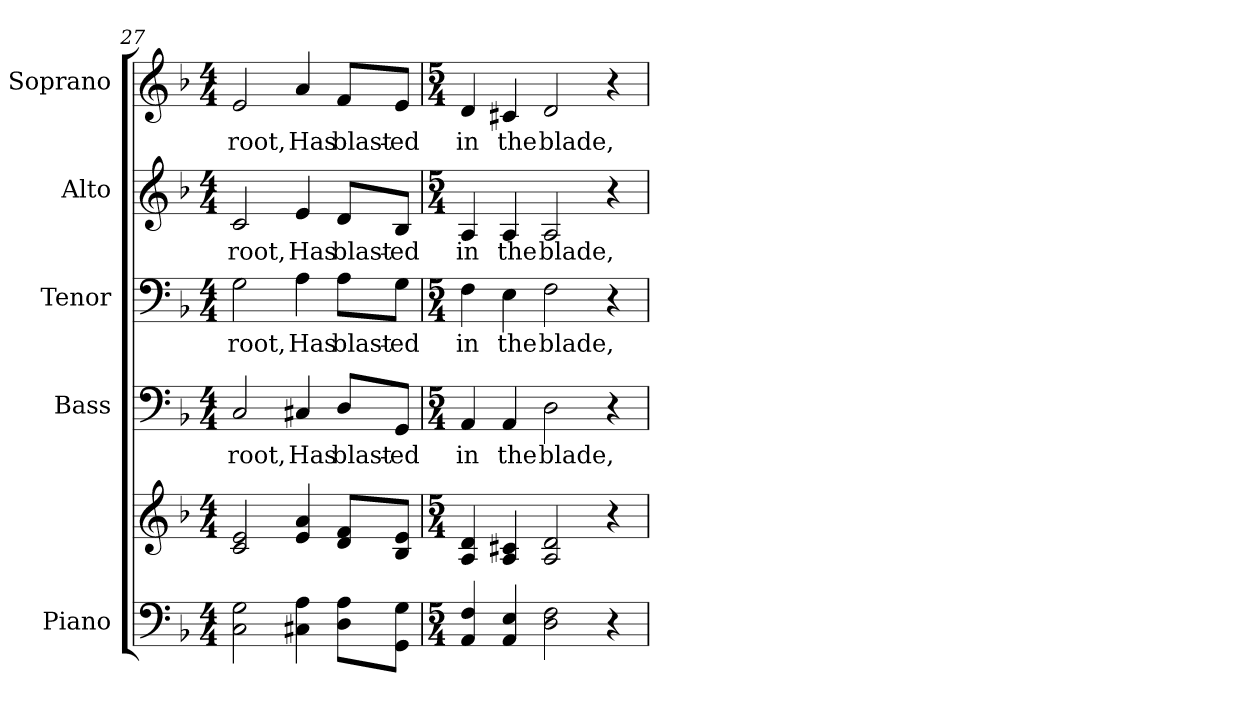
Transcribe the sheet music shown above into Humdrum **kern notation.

**kern	**kern	**kern	**text	**kern	**text	**kern	**text	**kern	**text
*part5	*part5	*part4	*part4	*part3	*part3	*part2	*part2	*part1	*part1
*staff6	*staff5	*staff4	*staff4	*staff3	*staff3	*staff2	*staff2	*staff1	*staff1
*I"Piano	*	*I"Bass	*	*I"Tenor	*	*I"Alto	*	*I"Soprano	*
*I'Pno.	*	*I'B.	*	*I'T.	*	*I'A.	*	*I'S.	*
!!LO:PB:g=z
*clefF4	*clefG2	*clefF4	*	*clefF4	*	*clefG2	*	*clefG2	*
*k[b-]	*k[b-]	*k[b-]	*	*k[b-]	*	*k[b-]	*	*k[b-]	*
*F:	*F:	*F:	*	*F:	*	*F:	*	*F:	*
*M4/4	*M4/4	*M4/4	*	*M4/4	*	*M4/4	*	*M4/4	*
=27	=27	=27	=27	=27	=27	=27	=27	=27	=27
!	!	!	!LO:LY:b:color=#000000	!	!	!	!	!	!
!	!	!	!	!	!LO:LY:b:color=#000000	!	!	!	!
!	!	!	!	!	!	!	!LO:LY:b:color=#000000	!	!
!	!	!	!	!	!	!	!	!	!LO:LY:b:color=#000000
2Ci\ 2Gi	2ci/ 2ei	2Ci/	root,	2Gi\	root,	2ci/	root,	2ei/	root,
!	!	!	!LO:LY:b:color=#000000	!	!	!	!	!	!
!	!	!	!	!	!LO:LY:b:color=#000000	!	!	!	!
!	!	!	!	!	!	!	!LO:LY:b:color=#000000	!	!
!	!	!	!	!	!	!	!	!	!LO:LY:b:color=#000000
4C#Xi\ 4Ai	4ei/ 4ai	4C#Xi/	Has	4Ai\	Has	4ei/	Has	4ai/	Has
!	!	!	!LO:LY:b:color=#000000	!	!	!	!	!	!
!	!	!	!	!	!LO:LY:b:color=#000000	!	!	!	!
!	!	!	!	!	!	!	!LO:LY:b:color=#000000	!	!
!	!	!	!	!	!	!	!	!	!LO:LY:b:color=#000000
8Di\ 8AiL	8di/ 8fiL	8Di/L	blast-	8Ai\L	blast-	8di/L	blast-	8fi/L	blast-
!	!	!	!LO:LY:b:color=#000000	!	!	!	!	!	!
!	!	!	!	!	!LO:LY:b:color=#000000	!	!	!	!
!	!	!	!	!	!	!	!LO:LY:b:color=#000000	!	!
!	!	!	!	!	!	!	!	!	!LO:LY:b:color=#000000
8GGi\ 8GiJ	8B-i/ 8eiJ	8GGi/J	-ed	8Gi\J	-ed	8B-i/J	-ed	8ei/J	-ed
=28	=28	=28	=28	=28	=28	=28	=28	=28	=28
*M5/4	*M5/4	*M5/4	*	*M5/4	*	*M5/4	*	*M5/4	*
!	!	!	!LO:LY:b:color=#000000	!	!	!	!	!	!
!	!	!	!	!	!LO:LY:b:color=#000000	!	!	!	!
!	!	!	!	!	!	!	!LO:LY:b:color=#000000	!	!
!	!	!	!	!	!	!	!	!	!LO:LY:b:color=#000000
4AAi/ 4Fi	4Ai/ 4di	4AAi/	in	4Fi\	in	4Ai/	in	4di/	in
!	!	!	!LO:LY:b:color=#000000	!	!	!	!	!	!
!	!	!	!	!	!LO:LY:b:color=#000000	!	!	!	!
!	!	!	!	!	!	!	!LO:LY:b:color=#000000	!	!
!	!	!	!	!	!	!	!	!	!LO:LY:b:color=#000000
4AAi/ 4Ei	4Ai/ 4c#Xi	4AAi/	the	4Ei\	the	4Ai/	the	4c#Xi/	the
!	!	!	!LO:LY:b:color=#000000	!	!	!	!	!	!
!	!	!	!	!	!LO:LY:b:color=#000000	!	!	!	!
!	!	!	!	!	!	!	!LO:LY:b:color=#000000	!	!
!	!	!	!	!	!	!	!	!	!LO:LY:b:color=#000000
2Di\ 2Fi	2Ai/ 2di	2Di\	blade,	2Fi\	blade,	2Ai/	blade,	2di/	blade,
4r	4r	4r	.	4r	.	4r	.	4r	.
=	=	=	=	=	=	=	=	=	=
*-	*-	*-	*-	*-	*-	*-	*-	*-	*-
